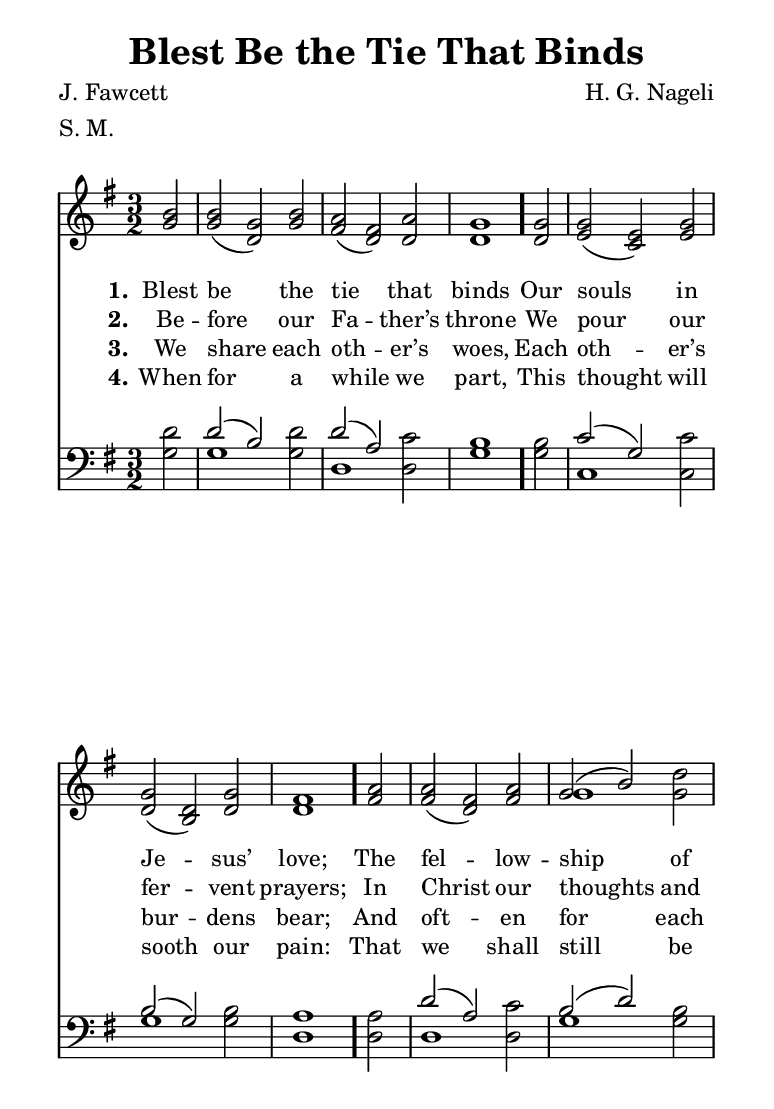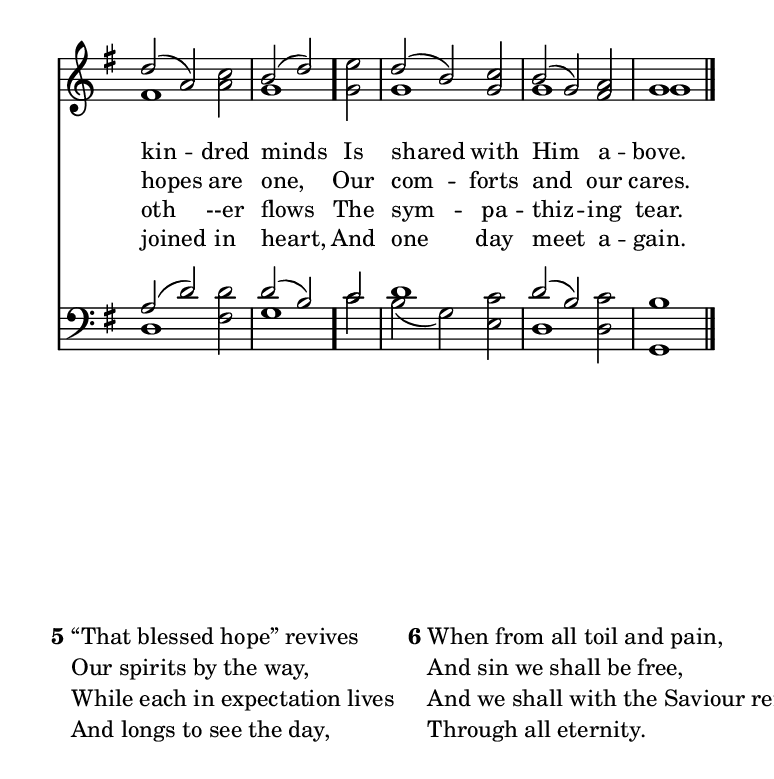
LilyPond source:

\include "common/global.ily"
\paper {
  \include "common/paper.ily"
  ragged-last-bottom = ##t
  systems-per-page = ##f
  system-count = #(cond (is-eogsized 2) (#t #f))
  system-system-spacing.padding = 11
}

\header{
  hymnnumber = "169"
  title = "Blest Be the Tie That Binds"
  tunename = "Dennis"
  meter = "S. M."
  poet = "J. Fawcett"
  composer = "H. G. Nageli"
  %copyright = ""
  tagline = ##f
}

global = {
  \include "common/overrides.ily"
  \override Staff.TimeSignature.style = #'numbered
  \time 3/2
  \override Score.MetronomeMark.transparent = ##t % hide all fermata changes too
  \tempo 2=80
  \key g \major
  \partial 2
  \autoBeamOff
}

notesSoprano = {
\global
\relative c'' {

  b2 | b( g) b | a( fis) a | g1
  g2 | g( e) g | g( d) g | fis1
  a2 | a( fis) a | g( b) d | d( a) c | b( d)
  e2 | d( b) c | b( g) a | g1

  \bar "|."

}
}

notesAlto = {
\global
\relative e' {

  g2 | g( d) g | fis( d) d | d1
  d2 | e( c) e | d( b) d | d1
  fis2 | fis( d) fis | g1 g2 | fis1 a2 | g1
  g2 | g1 g2 | g1 fis2 | g1

}
}

notesTenor = {
\global
\relative a {

  d2 | d( b) d | d( a) c | b1
  b2 | c( g) c | b( g) b | a1
  a2 | d( a) c | b( d) b | a( d) d | d( b)
  c2 | d1 c2 | d( b) c | b1

}
}

notesBass = {
\global
\relative f {

  g2 | g1 g2 | d1 d2 | g1
  g2 | c,1 c2 | g'1 g2 | d1
  d2 | d1 d2 | g1 g2 | d1 fis2 | g1
  c2 | b( g) e | d1 d2 | g,1

}
}

wordsA = \lyricmode {
\set stanza = "1."

Blest be the tie that binds \bar "."
Our souls in Je -- sus’ love; \bar "."
The fel -- low -- ship of kin -- dred minds \bar "."
Is shared with Him a -- bove. \bar "."

}

wordsB = \lyricmode {
\set stanza = "2."

Be -- fore our Fa -- ther’s throne
We pour our fer -- vent prayers;
In Christ our thoughts and hopes are one,
Our com -- forts and our cares.

}

wordsC = \lyricmode {
\set stanza = "3."

We share each oth -- er’s woes,
Each oth -- er’s bur -- dens bear;
And oft -- en for each oth --er flows
The sym -- pa -- thiz -- ing tear.

}

wordsD = \lyricmode {
\set stanza = "4."

When for a while we part,
This thought will sooth our pain:
That we shall still be joined in heart,
And one day meet a -- gain.

}

wordsE = \markuplist {

\line { “That blessed hope” revives }
\line { Our spirits by the way, }
\line { While each in expectation lives }
\line { And longs to see the day, }

}

wordsF = \markuplist {

\line { When from all toil and pain, }
\line { And sin we shall be free, }
\line { And we shall with the Saviour reign }
\line { Through all eternity. }

}

\score {
  \context ChoirStaff <<
    \context Staff = upper <<
      \set Staff.autoBeaming = ##f
      \set ChoirStaff.systemStartDelimiter = #'SystemStartBar
      \set ChoirStaff.printPartCombineTexts = ##f
      \partcombine #'(2 . 9) \notesSoprano \notesAlto
      \context NullVoice = sopranos { \voiceOne << \notesSoprano >> }
      \context NullVoice = altos { \voiceTwo << \notesAlto >> }
      \context Lyrics = one   \lyricsto sopranos \wordsA
      \context Lyrics = two   \lyricsto sopranos \wordsB
      \context Lyrics = three \lyricsto sopranos \wordsC
      \context Lyrics = four  \lyricsto sopranos \wordsD
    >>
    \context Staff = men <<
      \set Staff.autoBeaming = ##f
      \clef bass
      \set ChoirStaff.printPartCombineTexts = ##f
      \partcombine #'(2 . 9) \notesTenor \notesBass
      \context NullVoice = tenors { \voiceOne << \notesTenor >> }
      \context NullVoice = basses { \voiceTwo << \notesBass >> }
    >>
  >>
  \layout {
    \include "common/layout.ily"
  }
  \midi{
    \include "common/midi.ily"
  }
}

\noPageBreak

\markup { \fill-line {
  \hspace #0.1
  \line{ \bold 5 \column { \wordsE } }
  \hspace #0.1
  \line{ \bold 6 \column { \wordsF } }
  \hspace #0.1
} }

\version "2.19.49"  % necessary for upgrading to future LilyPond versions.

% vi:set et ts=2 sw=2 ai nocindent syntax=lilypond:
